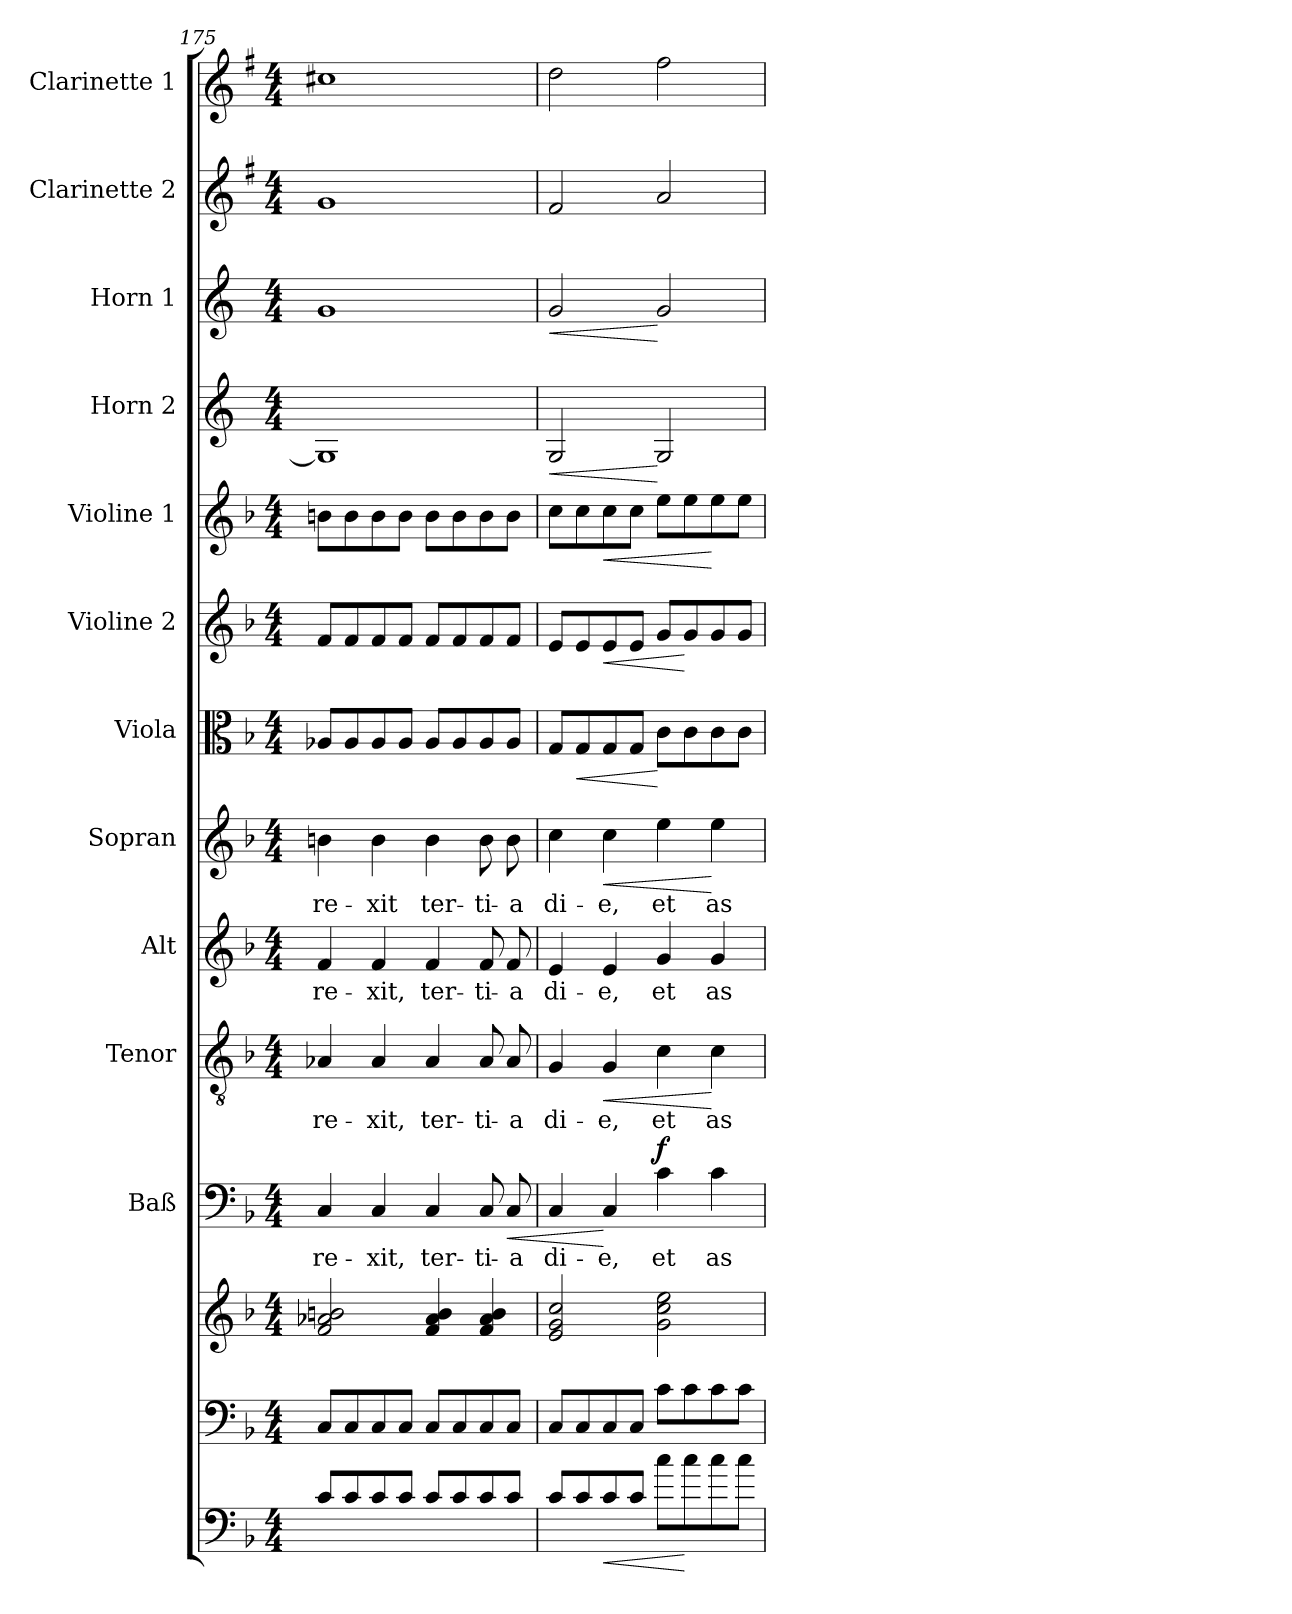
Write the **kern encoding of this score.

**kern	**dynam	**kern	**kern	**kern	**text	**dynam	**kern	**text	**dynam	**kern	**text	**kern	**text	**dynam	**kern	**dynam	**kern	**dynam	**kern	**dynam	**kern	**dynam	**kern	**dynam	**kern	**kern
*part13	*part13	*part12	*part12	*part11	*part11	*part11	*part10	*part10	*part10	*part9	*part9	*part8	*part8	*part8	*part7	*part7	*part6	*part6	*part5	*part5	*part4	*part4	*part3	*part3	*part2	*part1
*staff14	*staff14	*staff13	*staff12	*staff11	*staff11	*staff11	*staff10	*staff10	*staff10	*staff9	*staff9	*staff8	*staff8	*staff8	*staff7	*staff7	*staff6	*staff6	*staff5	*staff5	*staff4	*staff4	*staff3	*staff3	*staff2	*staff1
*	*	*	*	*I"Baß	*	*	*I"Tenor	*	*	*I"Alt	*	*I"Sopran	*	*	*I"Viola	*	*I"Violine 2	*	*I"Violine 1	*	*I"Horn 2	*	*I"Horn 1	*	*I"Clarinette 2	*I"Clarinette 1
*	*	*	*	*I'Baß	*	*	*I'Ten	*	*	*I'Alt	*	*I'Sop	*	*	*I'Vla.	*	*I'Vln. 2	*	*I'Vln. 1	*	*I'Hrn. 2	*	*I'Hrn. 1	*	*	*
*clefF4	*	*clefF4	*clefG2	*clefF4	*	*	*clefGv2	*	*	*clefG2	*	*clefG2	*	*	*clefC3	*	*clefG2	*	*clefG2	*	*clefG2	*	*clefG2	*	*clefG2	*clefG2
*ITrd7c12	*	*	*	*	*	*	*	*	*	*	*	*	*	*	*	*	*	*	*	*	*ITrd4c7	*	*ITrd4c7	*	*ITrd1c2	*ITrd1c2
*k[b-]	*	*k[b-]	*k[b-]	*k[b-]	*	*	*k[b-]	*	*	*k[b-]	*	*k[b-]	*	*	*k[b-]	*	*k[b-]	*	*k[b-]	*	*k[b-]	*	*k[b-]	*	*k[b-]	*k[b-]
*F:	*	*F:	*F:	*F:	*	*	*F:	*	*	*F:	*	*F:	*	*	*F:	*	*F:	*	*F:	*	*F:	*	*F:	*	*F:	*F:
*M4/4	*	*M4/4	*M4/4	*M4/4	*	*	*M4/4	*	*	*M4/4	*	*M4/4	*	*	*M4/4	*	*M4/4	*	*M4/4	*	*M4/4	*	*M4/4	*	*M4/4	*M4/4
=175	=175	=175	=175	=175	=175	=175	=175	=175	=175	=175	=175	=175	=175	=175	=175	=175	=175	=175	=175	=175	=175	=175	=175	=175	=175	=175
!	!	!	!	!	!LO:LY:b	!	!	!LO:LY:b	!	!	!LO:LY:b	!	!LO:LY:b	!	!	!	!	!	!	!	!	!	!	!	!	!
8C/L	.	8C/L	2f/ 2a-X/ 2bn/	4C/	-re-	.	4A-X/	-re-	.	4f/	-re-	4bn\	-re-	.	8A-X/L	.	8f/L	.	8bn\L	.	1C]	.	1c	.	1f	1bn
8C/	.	8C/	.	.	.	.	.	.	.	.	.	.	.	.	8A-/	.	8f/	.	8b\	.	.	.	.	.	.	.
!	!	!	!	!	!LO:LY:b	!	!	!LO:LY:b	!	!	!LO:LY:b	!	!LO:LY:b	!	!	!	!	!	!	!	!	!	!	!	!	!
8C/	.	8C/	.	4C/	-xit,	.	4A-/	-xit,	.	4f/	-xit,	4b\	-xit	.	8A-/	.	8f/	.	8b\	.	.	.	.	.	.	.
8C/J	.	8C/J	.	.	.	.	.	.	.	.	.	.	.	.	8A-/J	.	8f/J	.	8b\J	.	.	.	.	.	.	.
!	!	!	!	!	!LO:LY:b	!	!	!LO:LY:b	!	!	!LO:LY:b	!	!LO:LY:b	!	!	!	!	!	!	!	!	!	!	!	!	!
8C/L	.	8C/L	4f/ 4a-/ 4b/	4C/	ter-	.	4A-/	ter-	.	4f/	ter-	4b\	ter-	.	8A-/L	.	8f/L	.	8b\L	.	.	.	.	.	.	.
8C/	.	8C/	.	.	.	.	.	.	.	.	.	.	.	.	8A-/	.	8f/	.	8b\	.	.	.	.	.	.	.
!	!	!	!	!	!LO:LY:b	!	!	!LO:LY:b	!	!	!LO:LY:b	!	!LO:LY:b	!	!	!	!	!	!	!	!	!	!	!	!	!
8C/	.	8C/	4f/ 4a-/ 4b/	8C/	-ti-	.	8A-/	-ti-	.	8f/	-ti-	8b\	-ti-	.	8A-/	.	8f/	.	8b\	.	.	.	.	.	.	.
!	!	!	!	!	!LO:LY:b	!LO:HP:b	!	!LO:LY:b	!	!	!LO:LY:b	!	!LO:LY:b	!	!	!	!	!	!	!	!	!	!	!	!	!
8C/J	.	8C/J	.	8C/	-a	<	8A-/	-a	.	8f/	-a	8b\	-a	.	8A-/J	.	8f/J	.	8b\J	.	.	.	.	.	.	.
=176	=176	=176	=176	=176	=176	=176	=176	=176	=176	=176	=176	=176	=176	=176	=176	=176	=176	=176	=176	=176	=176	=176	=176	=176	=176	=176
!	!	!	!	!	!LO:LY:b	!	!	!LO:LY:b	!	!	!LO:LY:b	!	!LO:LY:b	!	!	!	!	!	!	!	!	!LO:HP:b	!	!LO:HP:b	!	!
8C/L	.	8C/L	2e/ 2g/ 2cc/	4C/	di-	.	4G/	di-	.	4e/	di-	4cc\	di-	.	8G/L	.	8e/L	.	8cc\L	.	2C/	<	2c/	<	2e/	2cc\
!	!	!	!	!	!	!	!	!	!	!	!	!	!	!	!	!LO:HP:b	!	!	!	!	!	!	!	!	!	!
8C/	.	8C/	.	.	.	.	.	.	.	.	.	.	.	.	8G/	<	8e/	.	8cc\	.	.	.	.	.	.	.
!	!LO:HP:b	!	!	!	!LO:LY:b	!	!	!LO:LY:b	!LO:HP:b	!	!LO:LY:b	!	!LO:LY:b	!LO:HP:b	!	!	!	!LO:HP:b	!	!LO:HP:b	!	!	!	!	!	!
8C/	<	8C/	.	4C/	-e,	[	4G/	-e,	<	4e/	-e,	4cc\	-e,	<	8G/	.	8e/	<	8cc\	<	.	.	.	.	.	.
8C/J	.	8C/J	.	.	.	.	.	.	.	.	.	.	.	.	8G/J	.	8e/J	.	8cc\J	.	.	.	.	.	.	.
!	!	!	!	!	!LO:LY:b	!LO:DY:a	!	!LO:LY:b	!	!	!LO:LY:b	!	!LO:LY:b	!	!	!	!	!	!	!	!	!	!	!	!	!
8c\L	.	8c\L	2g\ 2cc\ 2ee\	4c\	et	f	4c\	et	.	4g/	et	4ee\	et	.	8c\L	[	8g/L	.	8ee\L	.	2C/	[	2c/	[	2g/	2ee\
8c\	[	8c\	.	.	.	.	.	.	.	.	.	.	.	.	8c\	.	8g/	[	8ee\	.	.	.	.	.	.	.
!	!	!	!	!	!LO:LY:b	!	!	!LO:LY:b	!	!	!LO:LY:b	!	!LO:LY:b	!	!	!	!	!	!	!	!	!	!	!	!	!
8c\	.	8c\	.	4c\	as-	.	4c\	as-	[	4g/	as-	4ee\	as-	[	8c\	.	8g/	.	8ee\	[	.	.	.	.	.	.
8c\J	.	8c\J	.	.	.	.	.	.	.	.	.	.	.	.	8c\J	.	8g/J	.	8ee\J	.	.	.	.	.	.	.
=	=	=	=	=	=	=	=	=	=	=	=	=	=	=	=	=	=	=	=	=	=	=	=	=	=	=
*-	*-	*-	*-	*-	*-	*-	*-	*-	*-	*-	*-	*-	*-	*-	*-	*-	*-	*-	*-	*-	*-	*-	*-	*-	*-	*-
